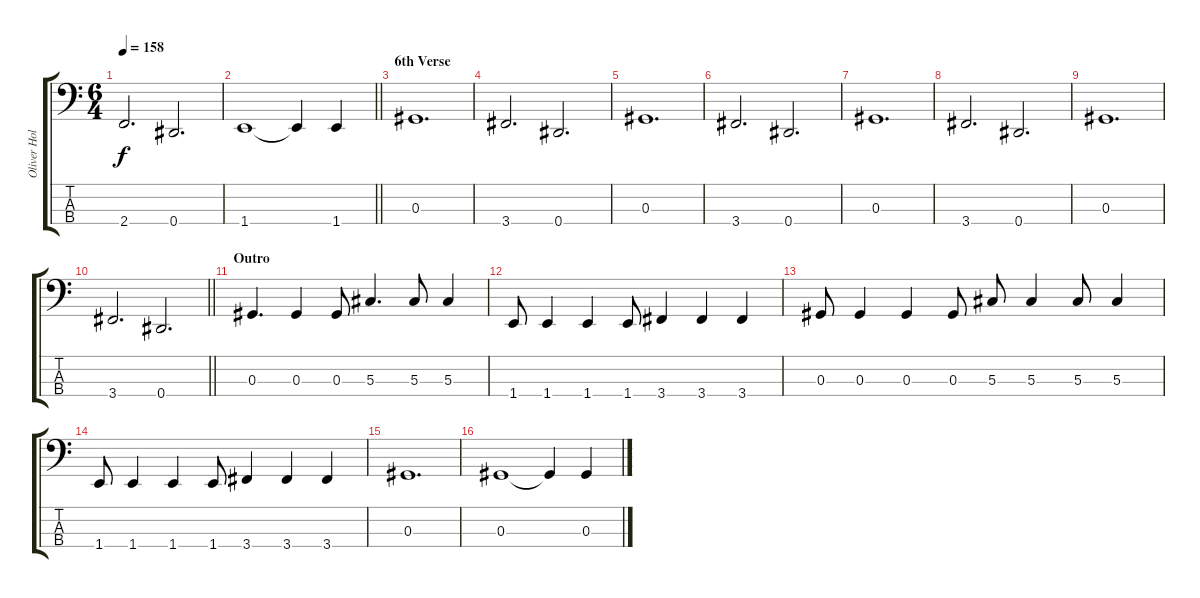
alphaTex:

\track ("Oliver Holzwarth" "Oliver Hol") {instrument electricbassfinger}
\staff {score tabs}
\tuning (Gb2 Db2 Ab1 Eb1) {hide}
\ts (6 4)
\tempo 158
\clef f4
\ks c
2.4.2{d dy f} 0.4.2{d} |
\barLineRight lightlight
1.4.1 1.4{t}.4 1.4.4 |
\section ("" "6th Verse")
0.3.1{d volume 16 instrument electricbassfinger} |
3.4.2{d} 0.4.2{d} |
0.3.1{d} |
3.4.2{d} 0.4.2{d} |
0.3.1{d} |
3.4.2{d} 0.4.2{d} |
0.3.1{d} |
\barLineRight lightlight
3.4.2{d} 0.4.2{d} |
\section ("" "Outro")
0.3.4{d} 0.3.4 0.3.8 5.3.4{d} 5.3.8 5.3.4 |
1.4.8 1.4.4 1.4.4 1.4.8 3.4.4 3.4.4 3.4.4 |
0.3.8 0.3.4 0.3.4 0.3.8 5.3.8 5.3.4 5.3.8 5.3.4 |
1.4.8 1.4.4 1.4.4 1.4.8 3.4.4 3.4.4 3.4.4 |
0.3.1{d} |
0.3.1 0.3{t}.4 0.3.4
